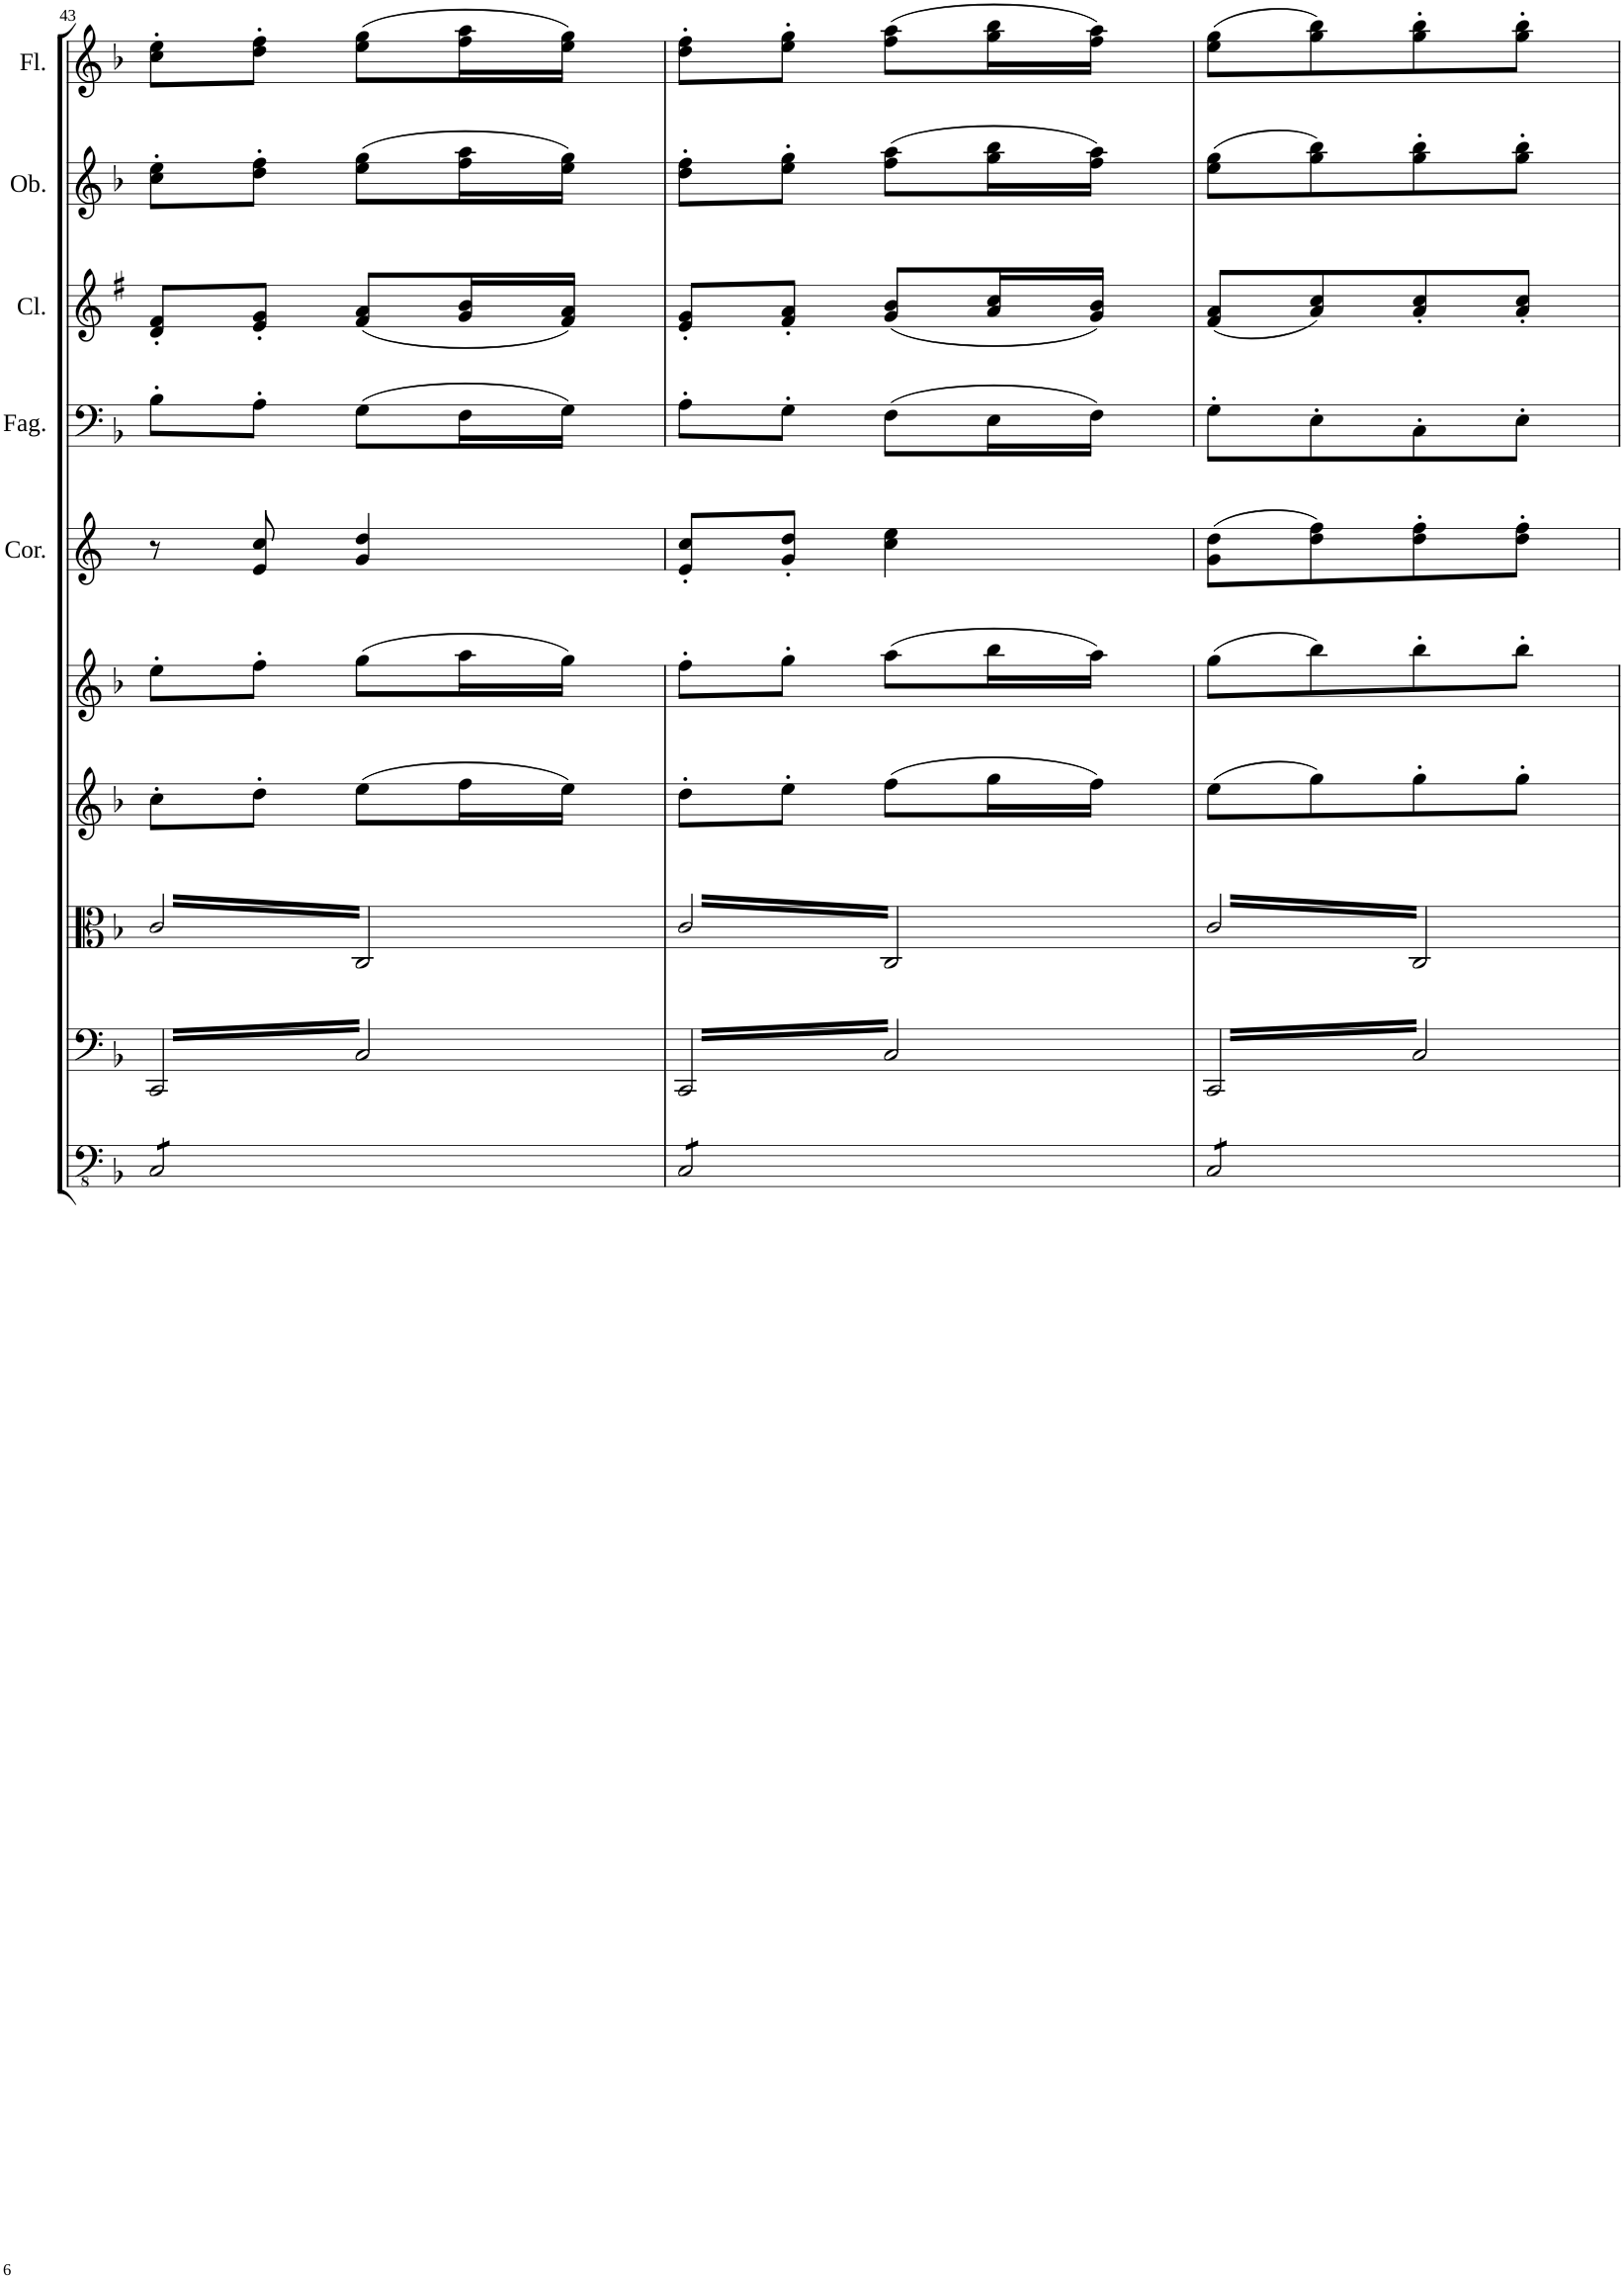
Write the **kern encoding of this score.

**kern	**kern	**kern	**kern	**kern	**kern	**kern	**kern	**kern	**kern
*part10	*part9	*part8	*part7	*part6	*part5	*part4	*part3	*part2	*part1
*staff10	*staff9	*staff8	*staff7	*staff6	*staff5	*staff4	*staff3	*staff2	*staff1
*I"Basso	*I"Violoncello	*I"Viola	*I"Violino II	*I"Violino I	*I"Corni in F	*I"Fagotti	*I"Clarinetti in B	*I"Oboi	*I"Flauti
*	*	*	*	*	*I'Cor.	*I'Fag.	*I'Cl.	*I'Ob.	*I'Fl.
!!LO:PB:g=z
*clefFv4	*clefF4	*clefC3	*clefG2	*clefG2	*clefG2	*clefF4	*clefG2	*clefG2	*clefG2
*	*	*	*	*	*Trd4c7	*	*Trd1c2	*	*
*k[b-]	*k[b-]	*k[b-]	*k[b-]	*k[b-]	*k[]	*k[b-]	*k[f#]	*k[b-]	*k[b-]
*M2/4	*M2/4	*M2/4	*M2/4	*M2/4	*M2/4	*M2/4	*M2/4	*M2/4	*M2/4
=43	=43	=43	=43	=43	=43	=43	=43	=43	=43
*tremolo	*	*	*	*	*	*	*	*	*
*	*tremolo	*	*	*	*	*	*	*	*
*	*	*tremolo	*	*	*	*	*	*	*
8CC/L	32CC/LLL	32c/LLL	8cc'\L	8ee'\L	8r	8B-'\L	8d/' 8f#/'L	8cc\' 8ee\'L	8cc\' 8ee\'L
.	32C/	32C/	.	.	.	.	.	.	.
.	32CC/	32c/	.	.	.	.	.	.	.
.	32C/	32C/	.	.	.	.	.	.	.
8CC/	32CC/	32c/	8dd'\J	8ff'\J	8e/ 8cc/	8A'\J	8e/' 8g/'J	8dd\' 8ff\'J	8dd\' 8ff\'J
.	32C/	32C/	.	.	.	.	.	.	.
.	32CC/	32c/	.	.	.	.	.	.	.
.	32C/	32C/	.	.	.	.	.	.	.
8CC/	32CC/	32c/	(8ee\L	(8gg\L	4g/ 4dd/	(8G\L	(8f#/ 8a/L	(8ee\ 8gg\L	(8ee\ 8gg\L
.	32C/	32C/	.	.	.	.	.	.	.
.	32CC/	32c/	.	.	.	.	.	.	.
.	32C/	32C/	.	.	.	.	.	.	.
8CC/J	32CC/	32c/	16ff\L	16aa\L	.	16F\L	16g/ 16b/L	16ff\ 16aa\L	16ff\ 16aa\L
.	32C/	32C/	.	.	.	.	.	.	.
.	32CC/	32c/	16ee\JJ)	16gg\JJ)	.	16G\JJ)	16f#/ 16a/JJ)	16ee\ 16gg\JJ)	16ee\ 16gg\JJ)
.	32C/JJJ	32C/JJJ	.	.	.	.	.	.	.
=44	=44	=44	=44	=44	=44	=44	=44	=44	=44
8CC/L	32CC/LLL	32c/LLL	8dd'\L	8ff'\L	8e/' 8cc/'L	8A'\L	8e/' 8g/'L	8dd\' 8ff\'L	8dd\' 8ff\'L
.	32C/	32C/	.	.	.	.	.	.	.
.	32CC/	32c/	.	.	.	.	.	.	.
.	32C/	32C/	.	.	.	.	.	.	.
8CC/	32CC/	32c/	8ee'\J	8gg'\J	8g/' 8dd/'J	8G'\J	8f#/' 8a/'J	8ee\' 8gg\'J	8ee\' 8gg\'J
.	32C/	32C/	.	.	.	.	.	.	.
.	32CC/	32c/	.	.	.	.	.	.	.
.	32C/	32C/	.	.	.	.	.	.	.
8CC/	32CC/	32c/	(8ff\L	(8aa\L	4cc\ 4ee\	(8F\L	(8g/ 8b/L	(8ff\ 8aa\L	(8ff\ 8aa\L
.	32C/	32C/	.	.	.	.	.	.	.
.	32CC/	32c/	.	.	.	.	.	.	.
.	32C/	32C/	.	.	.	.	.	.	.
8CC/J	32CC/	32c/	16gg\L	16bb-\L	.	16E\L	16a/ 16cc/L	16gg\ 16bb-\L	16gg\ 16bb-\L
.	32C/	32C/	.	.	.	.	.	.	.
.	32CC/	32c/	16ff\JJ)	16aa\JJ)	.	16F\JJ)	16g/ 16b/JJ)	16ff\ 16aa\JJ)	16ff\ 16aa\JJ)
.	32C/JJJ	32C/JJJ	.	.	.	.	.	.	.
=45	=45	=45	=45	=45	=45	=45	=45	=45	=45
8CC/L	32CC/LLL	32c/LLL	(8ee\L	(8gg\L	(8g\ 8dd\L	8G'\L	(8f#/ 8a/L	(8ee\ 8gg\L	(8ee\ 8gg\L
.	32C/	32C/	.	.	.	.	.	.	.
.	32CC/	32c/	.	.	.	.	.	.	.
.	32C/	32C/	.	.	.	.	.	.	.
8CC/	32CC/	32c/	8gg\)	8bb-\)	8dd\ 8ff\)	8E'\	8a/ 8cc/)	8gg\ 8bb-\)	8gg\ 8bb-\)
.	32C/	32C/	.	.	.	.	.	.	.
.	32CC/	32c/	.	.	.	.	.	.	.
.	32C/	32C/	.	.	.	.	.	.	.
8CC/	32CC/	32c/	8gg'\	8bb-'\	8dd\' 8ff\'	8C'\	8a/' 8cc/'	8gg\' 8bb-\'	8gg\' 8bb-\'
.	32C/	32C/	.	.	.	.	.	.	.
.	32CC/	32c/	.	.	.	.	.	.	.
.	32C/	32C/	.	.	.	.	.	.	.
8CC/J	32CC/	32c/	8gg'\J	8bb-'\J	8dd\' 8ff\'J	8E'\J	8a/' 8cc/'J	8gg\' 8bb-\'J	8gg\' 8bb-\'J
*Xtremolo	*	*	*	*	*	*	*	*	*
.	32C/	32C/	.	.	.	.	.	.	.
.	32CC/	32c/	.	.	.	.	.	.	.
.	32C/JJJ	32C/JJJ	.	.	.	.	.	.	.
*	*	*Xtremolo	*	*	*	*	*	*	*
*	*Xtremolo	*	*	*	*	*	*	*	*
.	.	.	.	.	.	.	.	.	.
.	.	.	.	.	.	.	.	.	.
.	.	.	.	.	.	.	.	.	.
.	.	.	.	.	.	.	.	.	.
.	.	.	.	.	.	.	.	.	.
.	.	.	.	.	.	.	.	.	.
.	.	.	.	.	.	.	.	.	.
.	.	.	.	.	.	.	.	.	.
=	=	=	=	=	=	=	=	=	=
*-	*-	*-	*-	*-	*-	*-	*-	*-	*-
